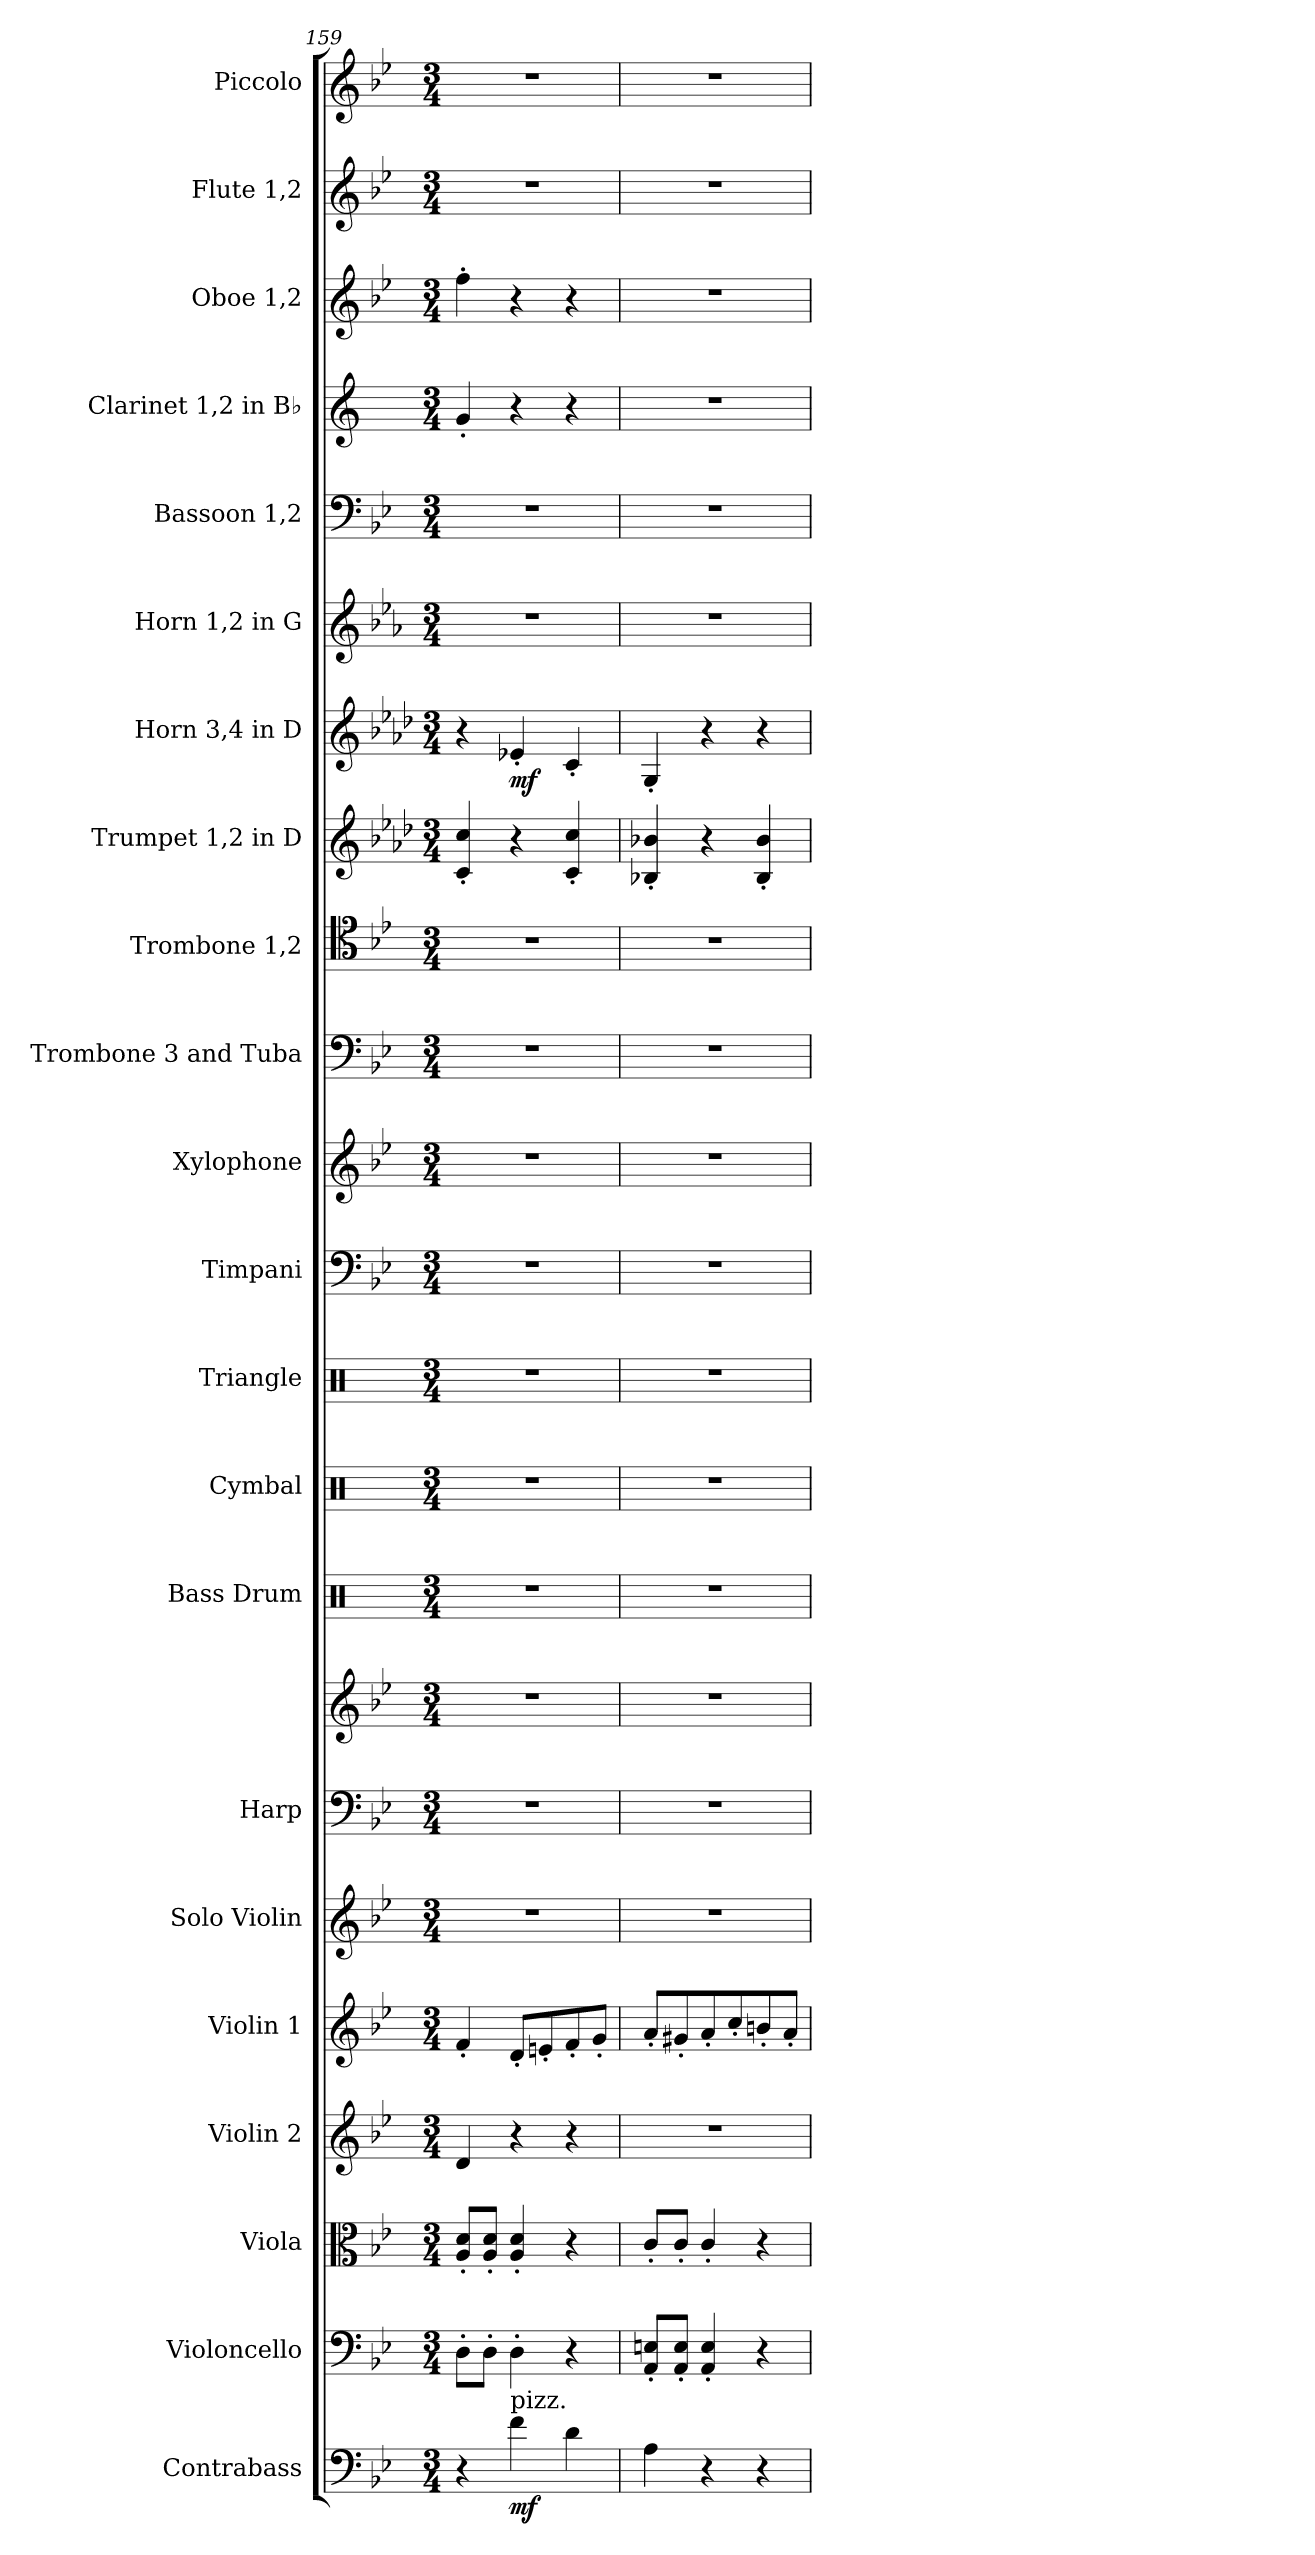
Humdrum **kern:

**kern	**dynam	**kern	**kern	**kern	**kern	**kern	**kern	**kern	**kern	**kern	**kern	**kern	**kern	**kern	**kern	**kern	**kern	**dynam	**kern	**kern	**kern	**kern	**kern	**kern
*part22	*part22	*part21	*part20	*part19	*part18	*part17	*part16	*part16	*part15	*part14	*part13	*part12	*part11	*part10	*part9	*part8	*part7	*part7	*part6	*part5	*part4	*part3	*part2	*part1
*staff23	*staff23	*staff22	*staff21	*staff20	*staff19	*staff18	*staff17	*staff16	*staff15	*staff14	*staff13	*staff12	*staff11	*staff10	*staff9	*staff8	*staff7	*staff7	*staff6	*staff5	*staff4	*staff3	*staff2	*staff1
*I"Contrabass	*	*I"Violoncello	*I"Viola	*I"Violin 2	*I"Violin 1	*I"Solo Violin	*I"Harp	*	*I"Bass Drum	*I"Cymbal	*I"Triangle	*I"Timpani	*I"Xylophone	*I"Trombone 3 and Tuba	*I"Trombone 1,2	*I"Trumpet 1,2 in D	*I"Horn 3,4 in D	*	*I"Horn 1,2 in G	*I"Bassoon 1,2	*I"Clarinet 1,2 in B♭	*I"Oboe 1,2	*I"Flute 1,2	*I"Piccolo
*I'Cb.	*	*I'Vc.	*I'Vla.	*I'Vln. 2	*I'Vln. 1	*I'Solo Vln.	*I'Hrp.	*	*I'B.D	*I'Cym.	*I'Trgl.	*I'Timp.	*I'Xyl.	*I'Tbn. 3 and Tba.	*I'Tbn. 1,2	*I'Tpt. 1,2 in D	*I'Hn. 3,4 in D	*	*I'Hn. 1,2 in G	*I'Bsn. 1,2	*I'Cl. 1,2 in B♭	*I'Ob. 1,2	*I'Fl. 1,2	*I'Picc.
*clefF4	*	*clefF4	*clefC3	*clefG2	*clefG2	*clefG2	*clefF4	*clefG2	*clefX	*clefX	*clefX	*clefF4	*clefG2	*clefF4	*clefC4	*clefG2	*clefG2	*	*clefG2	*clefF4	*clefG2	*clefG2	*clefG2	*clefG2
*ITrd7c12	*	*	*	*	*	*	*	*	*	*	*	*	*ITrd-7c-12	*	*	*ITrd-1c-2	*ITrd6c10	*	*ITrd3c5	*	*ITrd1c2	*	*	*ITrd-7c-12
*k[b-e-]	*	*k[b-e-]	*k[b-e-]	*k[b-e-]	*k[b-e-]	*k[b-e-]	*k[b-e-]	*k[b-e-]	*k[]	*k[]	*k[]	*k[b-e-]	*k[b-e-]	*k[b-e-]	*k[b-e-]	*k[b-e-]	*k[b-e-]	*	*k[b-e-]	*k[b-e-]	*k[b-e-]	*k[b-e-]	*k[b-e-]	*k[b-e-]
*M3/4	*	*M3/4	*M3/4	*M3/4	*M3/4	*M3/4	*M3/4	*M3/4	*M3/4	*M3/4	*M3/4	*M3/4	*M3/4	*M3/4	*M3/4	*M3/4	*M3/4	*	*M3/4	*M3/4	*M3/4	*M3/4	*M3/4	*M3/4
=159	=159	=159	=159	=159	=159	=159	=159	=159	=159	=159	=159	=159	=159	=159	=159	=159	=159	=159	=159	=159	=159	=159	=159	=159
4r	.	8D'\L	8A/' 8d/'L	4d/	4f'/	2.r	2.r	2.r	2.r	2.r	2.r	2.r	2.r	2.r	2.r	4d/' 4dd/'	4r	.	2.r	2.r	4f'/	4ff'\	2.r	2.r
.	.	8D'\J	8A/' 8d/'J	.	.	.	.	.	.	.	.	.	.	.	.	.	.	.	.	.	.	.	.	.
!LO:TX:a:t=pizz.	!	!	!	!	!	!	!	!	!	!	!	!	!	!	!	!	!	!	!	!	!	!	!	!
!	!LO:DY:b	!	!	!	!	!	!	!	!	!	!	!	!	!	!	!	!	!LO:DY:b	!	!	!	!	!	!
4F\	mf	4D'\	4A/' 4d/'	4r	8d'/L	.	.	.	.	.	.	.	.	.	.	4r	4Fn'/	mf	.	.	4r	4r	.	.
.	.	.	.	.	8en'/	.	.	.	.	.	.	.	.	.	.	.	.	.	.	.	.	.	.	.
4D\	.	4r	4r	4r	8f'/	.	.	.	.	.	.	.	.	.	.	4d/' 4dd/'	4D'/	.	.	.	4r	4r	.	.
.	.	.	.	.	8g'/J	.	.	.	.	.	.	.	.	.	.	.	.	.	.	.	.	.	.	.
=160	=160	=160	=160	=160	=160	=160	=160	=160	=160	=160	=160	=160	=160	=160	=160	=160	=160	=160	=160	=160	=160	=160	=160	=160
4AA\	.	8AA/' 8En/'L	8c'/L	2.r	8a'/L	2.r	2.r	2.r	2.r	2.r	2.r	2.r	2.r	2.r	2.r	4cn/' 4ccn/'	4AA'/	.	2.r	2.r	2.r	2.r	2.r	2.r
.	.	8AA/' 8E/'J	8c'/J	.	8g#X'/	.	.	.	.	.	.	.	.	.	.	.	.	.	.	.	.	.	.	.
4r	.	4AA/' 4E/'	4c'/	.	8a'/	.	.	.	.	.	.	.	.	.	.	4r	4r	.	.	.	.	.	.	.
.	.	.	.	.	8cc'/	.	.	.	.	.	.	.	.	.	.	.	.	.	.	.	.	.	.	.
4r	.	4r	4r	.	8bn'/	.	.	.	.	.	.	.	.	.	.	4c/' 4cc/'	4r	.	.	.	.	.	.	.
.	.	.	.	.	8a'/J	.	.	.	.	.	.	.	.	.	.	.	.	.	.	.	.	.	.	.
=	=	=	=	=	=	=	=	=	=	=	=	=	=	=	=	=	=	=	=	=	=	=	=	=
*-	*-	*-	*-	*-	*-	*-	*-	*-	*-	*-	*-	*-	*-	*-	*-	*-	*-	*-	*-	*-	*-	*-	*-	*-
